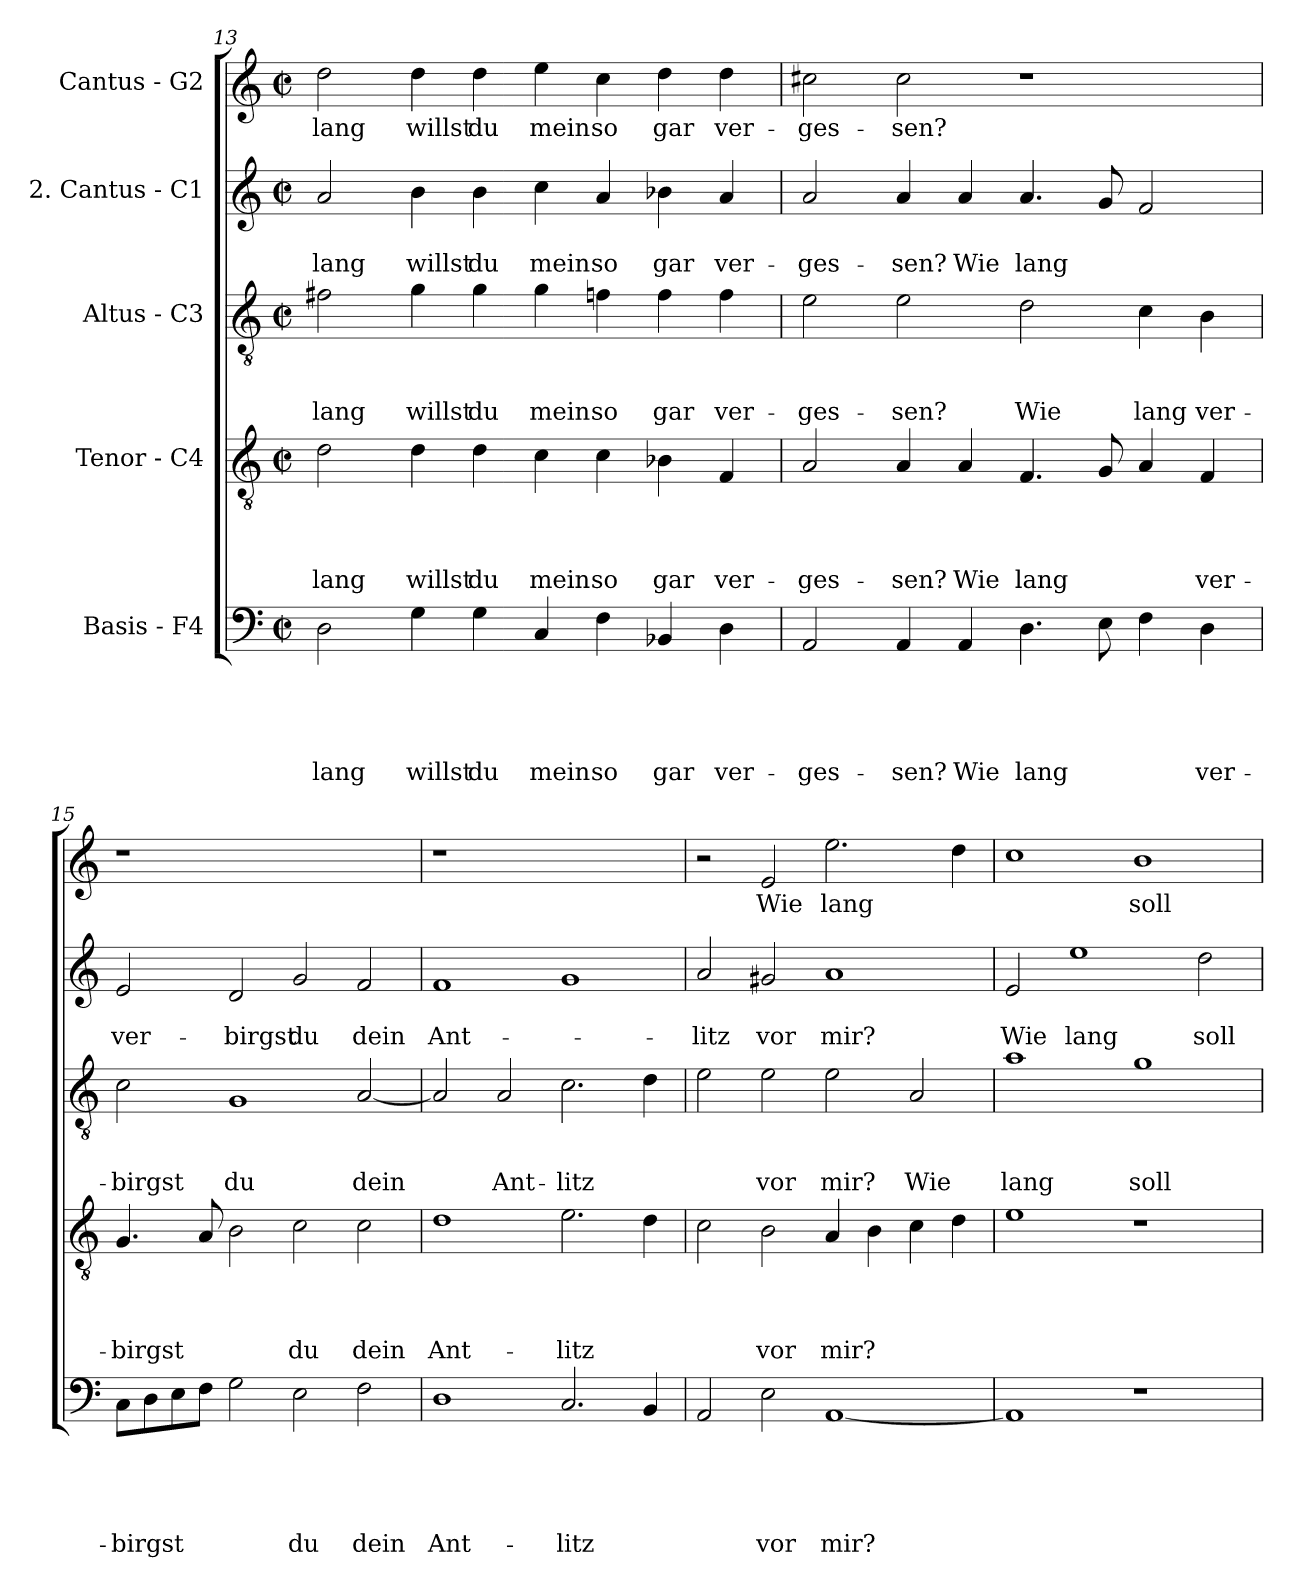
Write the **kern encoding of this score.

**kern	**text	**text	**text	**text	**text	**kern	**text	**text	**text	**text	**kern	**text	**text	**text	**kern	**text	**text	**kern	**text
*part5	*part5	*part5	*part5	*part5	*part5	*part4	*part4	*part4	*part4	*part4	*part3	*part3	*part3	*part3	*part2	*part2	*part2	*part1	*part1
*staff5	*staff5	*staff5	*staff5	*staff5	*staff5	*staff4	*staff4	*staff4	*staff4	*staff4	*staff3	*staff3	*staff3	*staff3	*staff2	*staff2	*staff2	*staff1	*staff1
*I"Basis - F4	*	*	*	*	*	*I"Tenor - C4	*	*	*	*	*I"Altus - C3	*	*	*	*I"2. Cantus - C1	*	*	*I"Cantus - G2	*
*clefF4	*	*	*	*	*	*clefGv2	*	*	*	*	*clefGv2	*	*	*	*clefG2	*	*	*clefG2	*
*k[]	*	*	*	*	*	*k[]	*	*	*	*	*k[]	*	*	*	*k[]	*	*	*k[]	*
*C:	*	*	*	*	*	*C:	*	*	*	*	*C:	*	*	*	*C:	*	*	*C:	*
*M2/2	*	*	*	*	*	*M2/2	*	*	*	*	*M2/2	*	*	*	*M2/2	*	*	*M2/2	*
*met(c|)	*	*	*	*	*	*met(c|)	*	*	*	*	*met(c|)	*	*	*	*met(c|)	*	*	*met(c|)	*
=13	=13	=13	=13	=13	=13	=13	=13	=13	=13	=13	=13	=13	=13	=13	=13	=13	=13	=13	=13
!	!	!	!	!	!LO:LY:b	!	!	!	!	!LO:LY:b	!	!	!	!LO:LY:b	!	!	!LO:LY:b	!	!LO:LY:b
2D\	.	.	.	.	lang	2d\	.	.	.	lang	2f#X\	.	.	lang	2a/	.	lang	2dd\	lang
!	!	!	!	!	!LO:LY:b	!	!	!	!	!LO:LY:b	!	!	!	!LO:LY:b	!	!	!LO:LY:b	!	!LO:LY:b
4G\	.	.	.	.	willst	4d\	.	.	.	willst	4g\	.	.	willst	4b\	.	willst	4dd\	willst
!	!	!	!	!	!LO:LY:b	!	!	!	!	!LO:LY:b	!	!	!	!LO:LY:b	!	!	!LO:LY:b	!	!LO:LY:b
4G\	.	.	.	.	du	4d\	.	.	.	du	4g\	.	.	du	4b\	.	du	4dd\	du
!	!	!	!	!	!LO:LY:b	!	!	!	!	!LO:LY:b	!	!	!	!LO:LY:b	!	!	!LO:LY:b	!	!LO:LY:b
4C/	.	.	.	.	mein	4c\	.	.	.	mein	4g\	.	.	mein	4cc\	.	mein	4ee\	mein
!	!	!	!	!	!LO:LY:b	!	!	!	!	!LO:LY:b	!	!	!	!LO:LY:b	!	!	!LO:LY:b	!	!LO:LY:b
4F\	.	.	.	.	so	4c\	.	.	.	so	4fn\	.	.	so	4a/	.	so	4cc\	so
!	!	!	!	!	!LO:LY:b	!	!	!	!	!LO:LY:b	!	!	!	!LO:LY:b	!	!	!LO:LY:b	!	!LO:LY:b
4BB-X/	.	.	.	.	gar	4B-X\	.	.	.	gar	4f\	.	.	gar	4b-X\	.	gar	4dd\	gar
!	!	!	!	!	!LO:LY:b	!	!	!	!	!LO:LY:b	!	!	!	!LO:LY:b	!	!	!LO:LY:b	!	!LO:LY:b
4D\	.	.	.	.	ver-	4F/	.	.	.	ver-	4f\	.	.	ver-	4a/	.	ver-	4dd\	ver-
!!LO:LB:g=z
=14	=14	=14	=14	=14	=14	=14	=14	=14	=14	=14	=14	=14	=14	=14	=14	=14	=14	=14	=14
!	!	!	!	!	!LO:LY:b	!	!	!	!	!LO:LY:b	!	!	!	!LO:LY:b	!	!	!LO:LY:b	!	!LO:LY:b
2AA/	.	.	.	.	-ges-	2A/	.	.	.	-ges-	2e\	.	.	-ges-	2a/	.	-ges-	2cc#X\	-ges-
!	!	!	!	!	!LO:LY:b	!	!	!	!	!LO:LY:b	!	!	!	!LO:LY:b	!	!	!LO:LY:b	!	!LO:LY:b
4AA/	.	.	.	.	-sen?	4A/	.	.	.	-sen?	2e\	.	.	-sen?	4a/	.	-sen?	2cc#\	-sen?
!	!	!	!	!	!LO:LY:b	!	!	!	!	!LO:LY:b	!	!	!	!	!	!	!LO:LY:b	!	!
4AA/	.	.	.	.	Wie	4A/	.	.	.	Wie	.	.	.	.	4a/	.	Wie	.	.
!	!	!	!	!	!LO:LY:b	!	!	!	!	!LO:LY:b	!	!	!	!LO:LY:b	!	!	!LO:LY:b	!	!
4.D\	.	.	.	.	lang	4.F/	.	.	.	lang	2d\	.	.	Wie	4.a/	.	lang	1r	.
8E\	.	.	.	.	.	8G/	.	.	.	.	.	.	.	.	8g/	.	.	.	.
!	!	!	!	!	!	!	!	!	!	!	!	!	!	!LO:LY:b	!	!	!	!	!
4F\	.	.	.	.	.	4A/	.	.	.	.	4c\	.	.	lang	2f/	.	.	.	.
!	!	!	!	!	!LO:LY:b	!	!	!	!	!LO:LY:b	!	!	!	!LO:LY:b	!	!	!	!	!
4D\	.	.	.	.	ver-	4F/	.	.	.	ver-	4B\	.	.	ver-	.	.	.	.	.
=15	=15	=15	=15	=15	=15	=15	=15	=15	=15	=15	=15	=15	=15	=15	=15	=15	=15	=15	=15
!	!	!	!	!	!LO:LY:b	!	!	!	!	!LO:LY:b	!	!	!	!LO:LY:b	!	!	!LO:LY:b	!	!
8C\L	.	.	.	.	-birgst	4.G/	.	.	.	-birgst	2c\	.	.	-birgst	2e/	.	ver-	1r	.
8D\	.	.	.	.	.	.	.	.	.	.	.	.	.	.	.	.	.	.	.
8E\	.	.	.	.	.	.	.	.	.	.	.	.	.	.	.	.	.	.	.
8F\J	.	.	.	.	.	8A/	.	.	.	.	.	.	.	.	.	.	.	.	.
!	!	!	!	!	!	!	!	!	!	!	!	!	!	!LO:LY:b	!	!	!LO:LY:b	!	!
2G\	.	.	.	.	.	2B\	.	.	.	.	1G	.	.	du	2d/	.	-birgst	.	.
!	!	!	!	!	!LO:LY:b	!	!	!	!	!LO:LY:b	!	!	!	!	!	!	!LO:LY:b	!	!
2E\	.	.	.	.	du	2c\	.	.	.	du	.	.	.	.	2g/	.	du	1ryy	.
!	!	!	!	!	!LO:LY:b	!	!	!	!	!LO:LY:b	!	!	!	!LO:LY:b	!	!	!LO:LY:b	!	!
2F\	.	.	.	.	dein	2c\	.	.	.	dein	[2A/	.	.	dein	2f/	.	dein	.	.
=16	=16	=16	=16	=16	=16	=16	=16	=16	=16	=16	=16	=16	=16	=16	=16	=16	=16	=16	=16
!	!	!	!	!	!LO:LY:b	!	!	!	!	!LO:LY:b	!	!	!	!	!	!	!LO:LY:b	!	!
1D	.	.	.	.	Ant-	1d	.	.	.	Ant-	2A/]	.	.	.	1f	.	Ant-	1r	.
!	!	!	!	!	!	!	!	!	!	!	!	!	!	!LO:LY:b	!	!	!	!	!
.	.	.	.	.	.	.	.	.	.	.	2A/	.	.	Ant-	.	.	.	.	.
!	!	!	!	!	!LO:LY:b	!	!	!	!	!LO:LY:b	!	!	!	!LO:LY:b	!	!	!	!	!
2.C/	.	.	.	.	-litz	2.e\	.	.	.	-litz	2.c\	.	.	-litz	1g	.	.	1ryy	.
4BB/	.	.	.	.	.	4d\	.	.	.	.	4d\	.	.	.	.	.	.	.	.
=17	=17	=17	=17	=17	=17	=17	=17	=17	=17	=17	=17	=17	=17	=17	=17	=17	=17	=17	=17
!	!	!	!	!	!	!	!	!	!	!	!	!	!	!	!	!	!LO:LY:b	!	!
2AA/	.	.	.	.	.	2c\	.	.	.	.	2e\	.	.	.	2a/	.	-litz	2r	.
!	!	!	!	!	!LO:LY:b	!	!	!	!	!LO:LY:b	!	!	!	!LO:LY:b	!	!	!LO:LY:b	!	!LO:LY:b
2E\	.	.	.	.	vor	2B\	.	.	.	vor	2e\	.	.	vor	2g#X/	.	vor	2e/	Wie
!	!	!	!	!	!LO:LY:b	!	!	!	!	!LO:LY:b	!	!	!	!LO:LY:b	!	!	!LO:LY:b	!	!LO:LY:b
[1AA	.	.	.	.	mir?	4A/	.	.	.	mir?	2e\	.	.	mir?	1a	.	mir?	2.ee\	lang
.	.	.	.	.	.	4B\	.	.	.	.	.	.	.	.	.	.	.	.	.
!	!	!	!	!	!	!	!	!	!	!	!	!	!	!LO:LY:b	!	!	!	!	!
.	.	.	.	.	.	4c\	.	.	.	.	2A/	.	.	Wie	.	.	.	.	.
.	.	.	.	.	.	4d\	.	.	.	.	.	.	.	.	.	.	.	4dd\	.
=18	=18	=18	=18	=18	=18	=18	=18	=18	=18	=18	=18	=18	=18	=18	=18	=18	=18	=18	=18
!	!	!	!	!	!	!	!	!	!	!	!	!	!	!LO:LY:b	!	!	!LO:LY:b	!	!
1AA]	.	.	.	.	.	1e	.	.	.	.	1a	.	.	lang	2e/	.	Wie	1cc	.
!	!	!	!	!	!	!	!	!	!	!	!	!	!	!	!	!	!LO:LY:b	!	!
.	.	.	.	.	.	.	.	.	.	.	.	.	.	.	1ee	.	lang	.	.
!	!	!	!	!	!	!	!	!	!	!	!	!	!	!LO:LY:b	!	!	!	!	!LO:LY:b
1r	.	.	.	.	.	1r	.	.	.	.	1g	.	.	soll	.	.	.	1b	soll
!	!	!	!	!	!	!	!	!	!	!	!	!	!	!	!	!	!LO:LY:b	!	!
.	.	.	.	.	.	.	.	.	.	.	.	.	.	.	2dd\	.	soll	.	.
=	=	=	=	=	=	=	=	=	=	=	=	=	=	=	=	=	=	=	=
*-	*-	*-	*-	*-	*-	*-	*-	*-	*-	*-	*-	*-	*-	*-	*-	*-	*-	*-	*-
